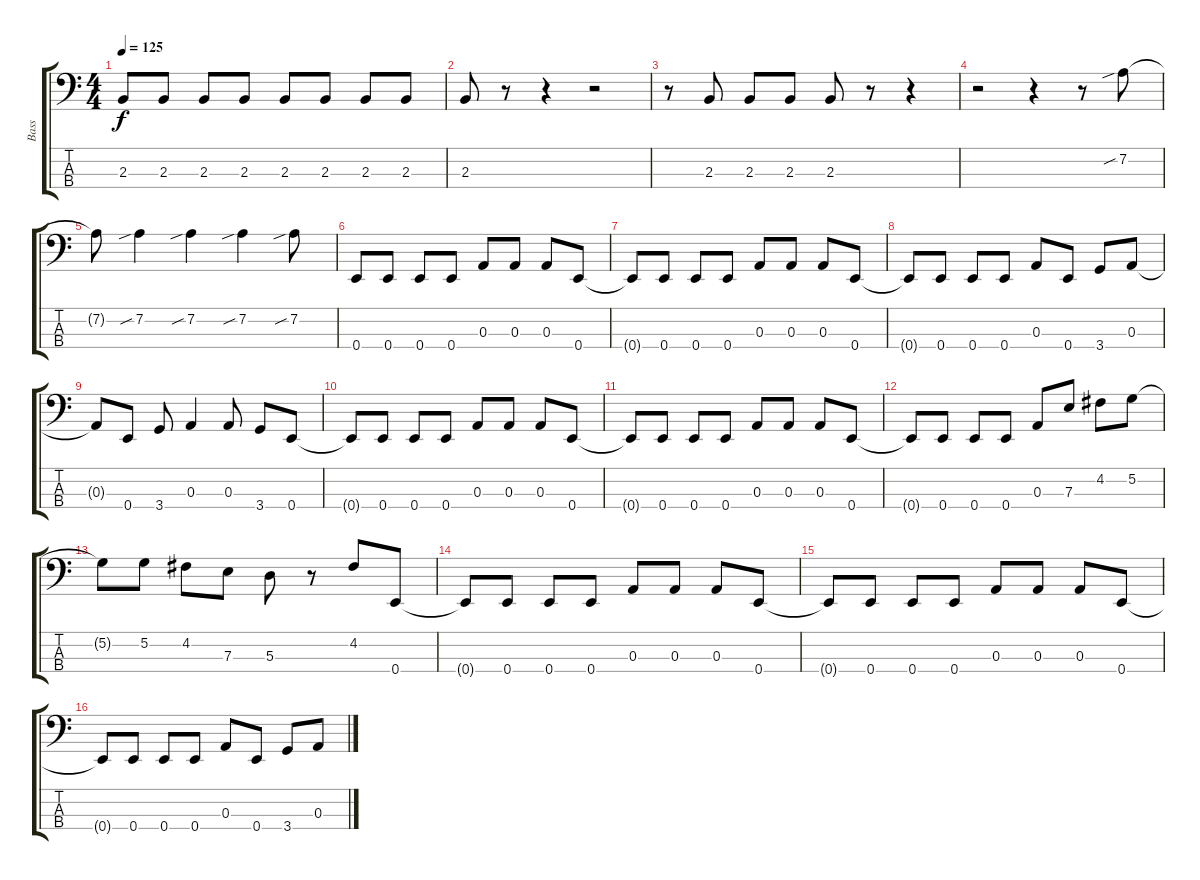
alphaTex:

\track ("Bass" "Bass") {instrument slapbass1}
\staff {score tabs}
\tuning (G2 D2 A1 E1) {hide}
\ts (4 4)
\tempo 125
\clef f4
\ks c
2.3{t}.8{dy f} 2.3.8 2.3.8 2.3.8 2.3.8 2.3.8 2.3.8 2.3.8 |
2.3.8 r.8 r.4 r.2 |
r.8 2.3.8 2.3.8 2.3.8 2.3.8 r.8 r.4 |
r.2 r.4 r.8 7.2{sib}.8 |
7.2{t}.8 7.2{sib}.4 7.2{sib}.4 7.2{sib}.4 7.2{sib}.8 |
0.4.8 0.4.8 0.4.8 0.4.8 0.3.8 0.3.8 0.3.8 0.4.8 |
0.4{t}.8 0.4.8 0.4.8 0.4.8 0.3.8 0.3.8 0.3.8 0.4.8 |
0.4{t}.8 0.4.8 0.4.8 0.4.8 0.3.8 0.4.8 3.4.8 0.3.8 |
0.3{t}.8 0.4.8 3.4.8 0.3.4 0.3.8 3.4.8 0.4.8 |
0.4{t}.8 0.4.8 0.4.8 0.4.8 0.3.8 0.3.8 0.3.8 0.4.8 |
0.4{t}.8 0.4.8 0.4.8 0.4.8 0.3.8 0.3.8 0.3.8 0.4.8 |
0.4{t}.8 0.4.8 0.4.8 0.4.8 0.3.8 7.3.8 4.2.8 5.2.8 |
5.2{t}.8 5.2.8 4.2.8 7.3.8 5.3.8 r.8 4.2.8 0.4.8 |
0.4{t}.8 0.4.8 0.4.8 0.4.8 0.3.8 0.3.8 0.3.8 0.4.8 |
0.4{t}.8 0.4.8 0.4.8 0.4.8 0.3.8 0.3.8 0.3.8 0.4.8 |
0.4{t}.8 0.4.8 0.4.8 0.4.8 0.3.8 0.4.8 3.4.8 0.3.8
